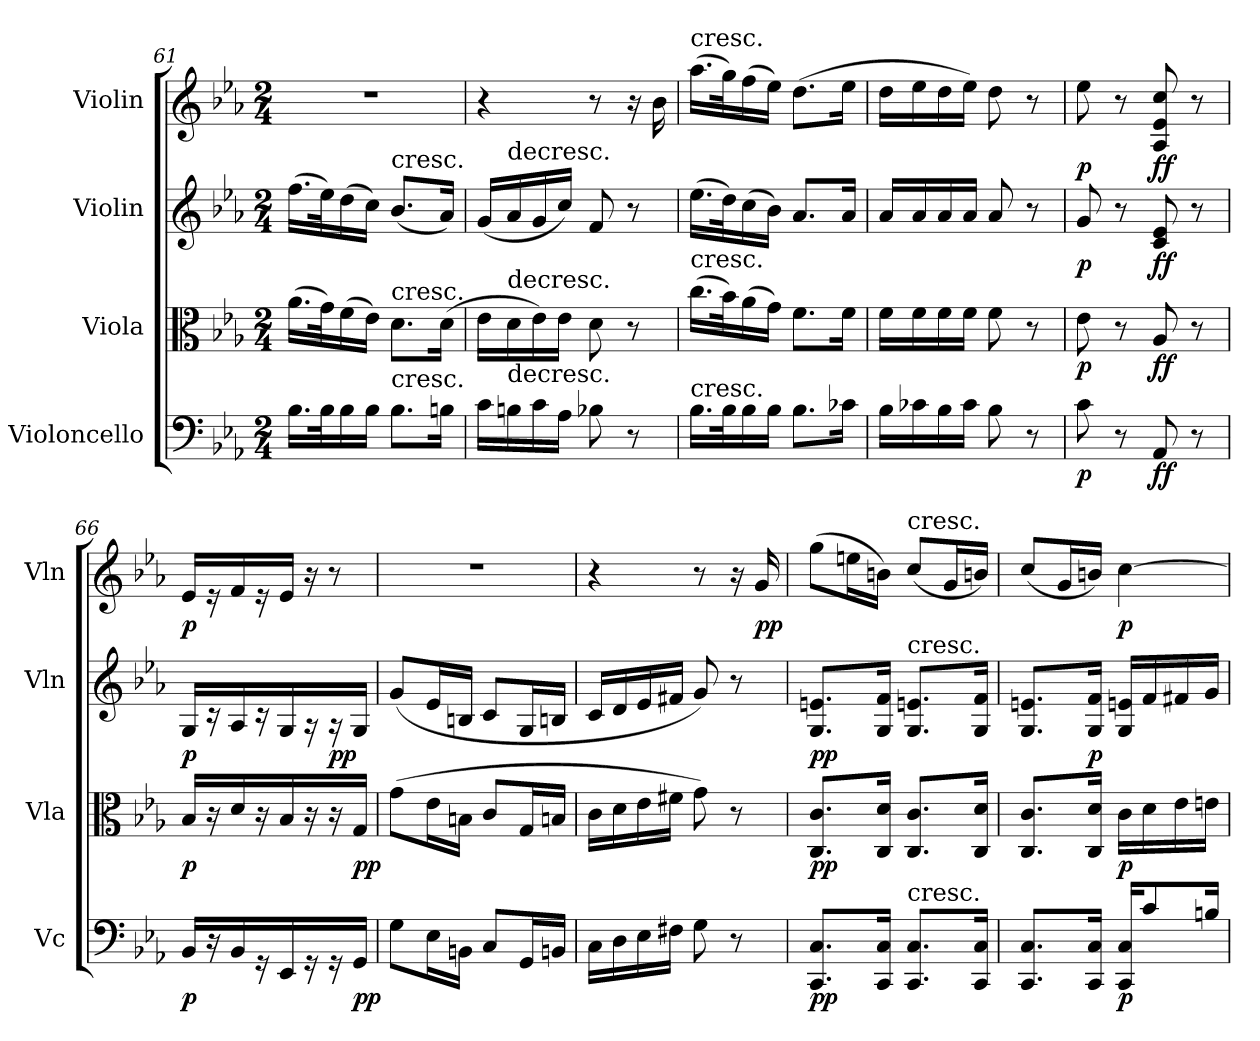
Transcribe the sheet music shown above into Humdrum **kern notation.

**kern	**dynam	**kern	**dynam	**kern	**dynam	**kern	**dynam
*part4	*part4	*part3	*part3	*part2	*part2	*part1	*part1
*staff4	*staff4	*staff3	*staff3	*staff2	*staff2	*staff1	*staff1
*I"Violoncello	*	*I"Viola	*	*I"Violin	*	*I"Violin	*
*I'Vc	*	*I'Vla	*	*I'Vln	*	*I'Vln	*
*clefF4	*	*clefC3	*	*clefG2	*	*clefG2	*
*k[b-e-a-]	*	*k[b-e-a-]	*	*k[b-e-a-]	*	*k[b-e-a-]	*
*M2/4	*	*M2/4	*	*M2/4	*	*M2/4	*
=61	=61	=61	=61	=61	=61	=61	=61
16.B-\LL	.	(16.a-\LL	.	(16.ff\LL	.	2r	.
32B-\K	.	32g\K)	.	32ee-\K)	.	.	.
16B-\	.	(16f\	.	(16dd\	.	.	.
16B-\JJ	.	16e-\JJ)	.	16cc\JJ)	.	.	.
!	!	!	!	!LO:TX:t=cresc.	!	!	!
!	!	!LO:TX:t=cresc.	!	!	!	!	!
!LO:TX:t=cresc.	!	!	!	!	!	!	!
8.B-\L	.	8.d\L	.	(8.b-/L	.	.	.
16Bn\Jk	.	(16d\Jk	.	16a-/Jk)	.	.	.
=62	=62	=62	=62	=62	=62	=62	=62
16c\LL	.	16e-\LL	.	(16g/LL	.	4r	.
!	!	!	!	!LO:TX:t=decresc.	!	!	!
!	!	!LO:TX:t=decresc.	!	!	!	!	!
!LO:TX:t=decresc.	!	!	!	!	!	!	!
16Bn\	.	16d\	.	16a-/	.	.	.
16c\	.	16e-\)	.	16g/	.	.	.
16A-\JJ	.	16e-\JJ	.	16cc/JJ)	.	.	.
8B-X\	.	8d\	.	8f/	.	8r	.
8r	.	8r	.	8r	.	16r	.
.	.	.	.	.	.	16b-\	.
=63	=63	=63	=63	=63	=63	=63	=63
!	!	!	!	!	!	!LO:TX:t=cresc.	!
!	!	!LO:TX:t=cresc.	!	!	!	!	!
!LO:TX:t=cresc.	!	!	!	!	!	!	!
16.B-\LL	.	(16.cc\LL	.	(16.ee-\LL	.	(16.aa-\LL	.
32B-\K	.	32b-\K)	.	32dd\K)	.	32gg\K)	.
16B-\	.	(16a-\	.	(16cc\	.	(16ff\	.
16B-\JJ	.	16g\JJ)	.	16b-\JJ)	.	16ee-\JJ)	.
8.B-\L	.	8.f\L	.	8.a-/L	.	(8.dd\L	.
16c-X\Jk	.	16f\Jk	.	16a-/Jk	.	16ee-\Jk	.
=64	=64	=64	=64	=64	=64	=64	=64
16B-\LL	.	16f\LL	.	16a-/LL	.	16dd\LL	.
16c-X\	.	16f\	.	16a-/	.	16ee-\	.
16B-\	.	16f\	.	16a-/	.	16dd\	.
16c-\JJ	.	16f\JJ	.	16a-/JJ	.	16ee-\JJ)	.
8B-\	.	8f\	.	8a-/	.	8dd\	.
8r	.	8r	.	8r	.	8r	.
=65	=65	=65	=65	=65	=65	=65	=65
8c\	p	8e-\	p	8g/	p	8ee-\	p
8r	.	8r	.	8r	.	8r	.
8AA-/	ff	8A-/	ff	8c/ 8e-/	ff	8A-/ 8e-/ 8cc/	ff
8r	.	8r	.	8r	.	8r	.
=66	=66	=66	=66	=66	=66	=66	=66
16BB-/LL	p	16B-/LL	p	16G/LL	p	16e-/LL	p
16r	.	16r	.	16r	.	16r	.
16BB-/	.	16d/	.	16A-/	.	16f/	.
16r	.	16r	.	16r	.	16r	.
16EE-/	.	16B-/	.	16G/	.	16e-/JJ	.
16r	.	16r	.	16r	.	16r	.
16r	.	16r	.	16r	pp	8r	.
16GG/JJ	pp	16G/JJ	pp	16G/JJ	.	.	.
=67	=67	=67	=67	=67	=67	=67	=67
8G\L	.	(8g\L	.	(8g/L	.	2r	.
16E-\L	.	16e-\L	.	16e-/L	.	.	.
16BBn\JJ	.	16Bn\JJ	.	16Bn/JJ	.	.	.
8C/L	.	8c/L	.	8c/L	.	.	.
16GG/L	.	16G/L	.	16G/L	.	.	.
16BBn/JJ	.	16Bn/JJ	.	16Bn/JJ	.	.	.
=68	=68	=68	=68	=68	=68	=68	=68
16C\LL	.	16c\LL	.	16c/LL	.	4r	.
16D\	.	16d\	.	16d/	.	.	.
16E-\	.	16e-\	.	16e-/	.	.	.
16F#X\JJ	.	16f#X\JJ	.	16f#X/JJ	.	.	.
8G\	.	8g\)	.	8g/)	.	8r	.
8r	.	8r	.	8r	.	16r	.
.	.	.	.	.	.	16g/	pp
=69	=69	=69	=69	=69	=69	=69	=69
8.CC/ 8.C/L	pp	8.C/ 8.c/L	pp	8.G/ 8.en/L	pp	(8gg\L	.
.	.	.	.	.	.	16een\L	.
16CC/ 16C/Jk	.	16C/ 16d/Jk	.	16G/ 16f/Jk	.	16bn\JJ)	.
!	!	!	!	!	!	!LO:TX:t=cresc.	!
!	!	!	!	!LO:TX:t=cresc.	!	!	!
!LO:TX:t=cresc.	!	!	!	!	!	!	!
8.CC/ 8.C/L	.	8.C/ 8.c/L	.	8.G/ 8.en/L	.	(8cc/L	.
.	.	.	.	.	.	16g/L	.
16CC/ 16C/Jk	.	16C/ 16d/Jk	.	16G/ 16f/Jk	.	16bn/JJ)	.
=70	=70	=70	=70	=70	=70	=70	=70
8.CC/ 8.C/L	.	8.C/ 8.c/L	.	8.G/ 8.en/L	.	(8cc/L	.
.	.	.	.	.	.	16g/L	.
16CC/ 16C/Jk	.	16C/ 16d/Jk	.	16G/ 16f/Jk	p	16bn/JJ)	.
16CC/ 16C/KL	p	16c\LL	p	16G/ 16en/LL	.	[4cc\	p
8c/	.	16d\	.	16f/	.	.	.
.	.	16e-\	.	16f#X/	.	.	.
16Bn/Jk	.	16en\JJ	.	16g/JJ	.	.	.
=	=	=	=	=	=	=	=
*-	*-	*-	*-	*-	*-	*-	*-
